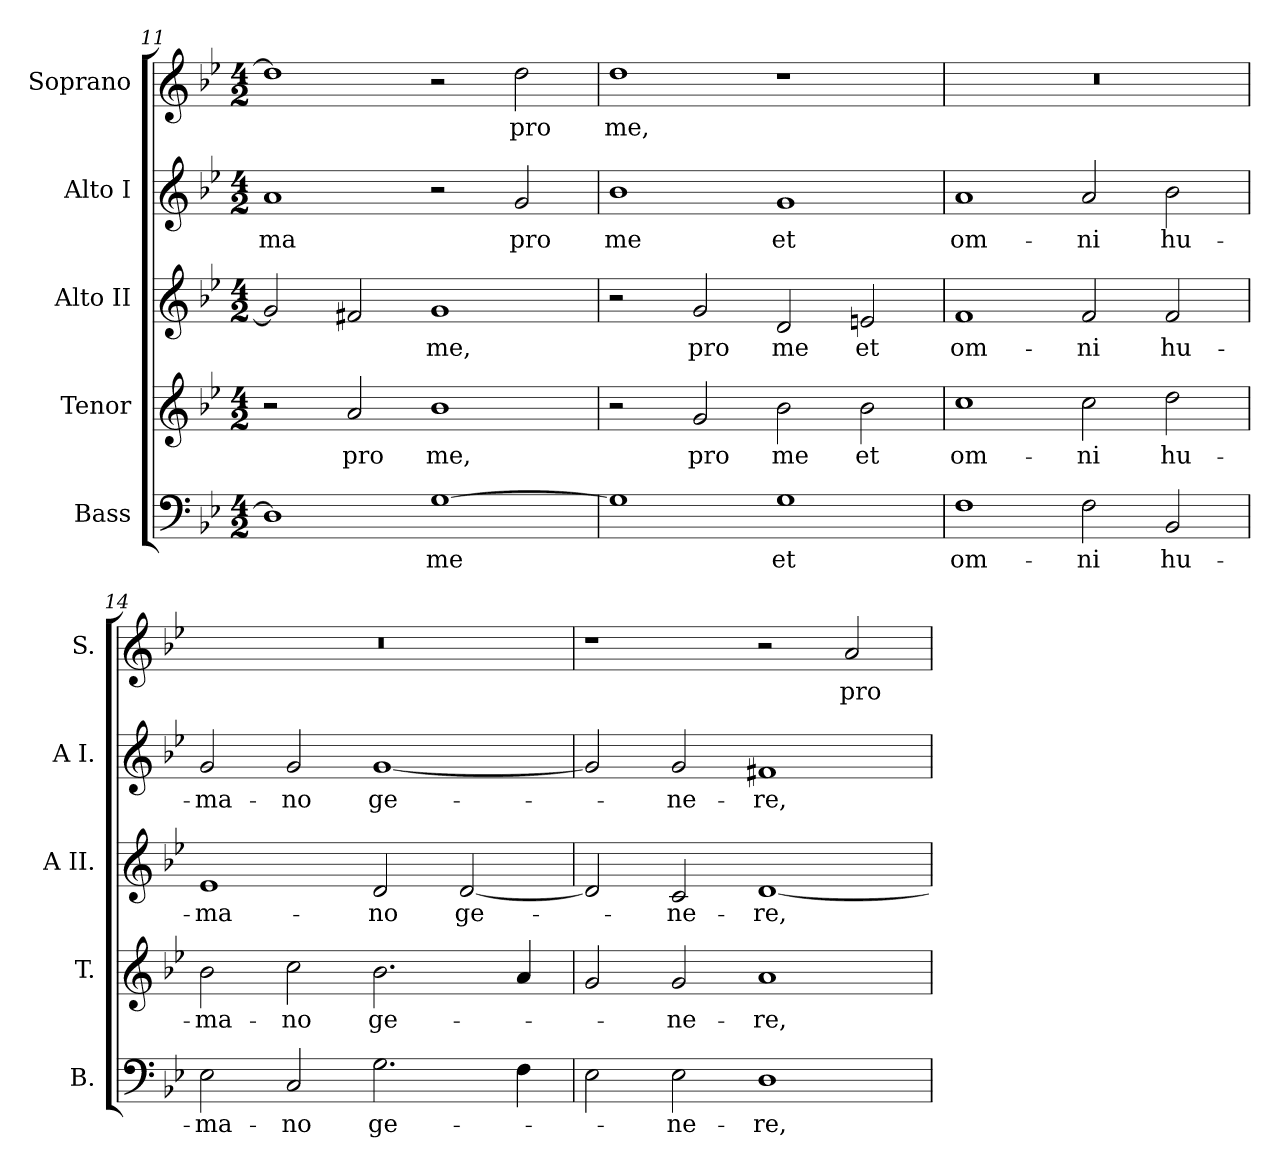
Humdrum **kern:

**kern	**text	**kern	**text	**kern	**text	**kern	**text	**kern	**text
*part5	*part5	*part4	*part4	*part3	*part3	*part2	*part2	*part1	*part1
*staff5	*staff5	*staff4	*staff4	*staff3	*staff3	*staff2	*staff2	*staff1	*staff1
*I"Bass	*	*I"Tenor	*	*I"Alto II	*	*I"Alto I	*	*I"Soprano	*
*I'B.	*	*I'T.	*	*I'A II.	*	*I'A I.	*	*I'S.	*
*clefF4	*	*clefG2	*	*clefG2	*	*clefG2	*	*clefG2	*
*	*	*ITrd7c12	*	*	*	*	*	*	*
*k[b-e-]	*	*k[b-e-]	*	*k[b-e-]	*	*k[b-e-]	*	*k[b-e-]	*
*B-:	*	*B-:	*	*B-:	*	*B-:	*	*B-:	*
*M4/2	*	*M4/2	*	*M4/2	*	*M4/2	*	*M4/2	*
=11	=11	=11	=11	=11	=11	=11	=11	=11	=11
!	!	!	!	!	!	!	!LO:LY:b:color=#000000	!	!
1Di]	.	2r	.	2gi/]	.	1ai	-ma	1ddi]	.
!	!	!	!LO:LY:b:color=#000000	!	!	!	!	!	!
.	.	2Ai/	pro	2f#Xi/	.	.	.	.	.
!	!LO:LY:b:color=#000000	!	!	!	!	!	!	!	!
!	!	!	!LO:LY:b:color=#000000	!	!	!	!	!	!
!	!	!	!	!	!LO:LY:b:color=#000000	!	!	!	!
[>1Gi	me	1B-i	me,	1gi	me,	2r	.	2r	.
!	!	!	!	!	!	!	!LO:LY:b:color=#000000	!	!
!	!	!	!	!	!	!	!	!	!LO:LY:b:color=#000000
.	.	.	.	.	.	2gi/	pro	2ddi\	pro
=12	=12	=12	=12	=12	=12	=12	=12	=12	=12
!	!	!	!	!	!	!	!LO:LY:b:color=#000000	!	!
!	!	!	!	!	!	!	!	!	!LO:LY:b:color=#000000
1Gi]	.	2r	.	2r	.	1b-i	me	1ddi	me,
!	!	!	!LO:LY:b:color=#000000	!	!	!	!	!	!
!	!	!	!	!	!LO:LY:b:color=#000000	!	!	!	!
.	.	2Gi/	pro	2gi/	pro	.	.	.	.
!	!LO:LY:b:color=#000000	!	!	!	!	!	!	!	!
!	!	!	!LO:LY:b:color=#000000	!	!	!	!	!	!
!	!	!	!	!	!LO:LY:b:color=#000000	!	!	!	!
!	!	!	!	!	!	!	!LO:LY:b:color=#000000	!	!
1Gi	et	2B-i\	me	2di/	me	1gi	et	1r	.
!	!	!	!LO:LY:b:color=#000000	!	!	!	!	!	!
!	!	!	!	!	!LO:LY:b:color=#000000	!	!	!	!
.	.	2B-i\	et	2eni/	et	.	.	.	.
=13	=13	=13	=13	=13	=13	=13	=13	=13	=13
!	!LO:LY:b:color=#000000	!	!	!	!	!	!	!	!
!	!	!	!LO:LY:b:color=#000000	!	!	!	!	!	!
!	!	!	!	!	!LO:LY:b:color=#000000	!	!	!	!
!	!	!	!	!	!	!	!LO:LY:b:color=#000000	!LO:N:vis=1	!
1Fi	om-	1ci	om-	1fi	om-	1ai	om-	0r	.
!	!LO:LY:b:color=#000000	!	!	!	!	!	!	!	!
!	!	!	!LO:LY:b:color=#000000	!	!	!	!	!	!
!	!	!	!	!	!LO:LY:b:color=#000000	!	!	!	!
!	!	!	!	!	!	!	!LO:LY:b:color=#000000	!	!
2Fi\	-ni	2ci\	-ni	2fi/	-ni	2ai/	-ni	.	.
!	!LO:LY:b:color=#000000	!	!	!	!	!	!	!	!
!	!	!	!LO:LY:b:color=#000000	!	!	!	!	!	!
!	!	!	!	!	!LO:LY:b:color=#000000	!	!	!	!
!	!	!	!	!	!	!	!LO:LY:b:color=#000000	!	!
2BB-i/	hu-	2di\	hu-	2fi/	hu-	2b-i\	hu-	.	.
=14	=14	=14	=14	=14	=14	=14	=14	=14	=14
!	!LO:LY:b:color=#000000	!	!	!	!	!	!	!	!
!	!	!	!LO:LY:b:color=#000000	!	!	!	!	!	!
!	!	!	!	!	!LO:LY:b:color=#000000	!	!	!	!
!	!	!	!	!	!	!	!LO:LY:b:color=#000000	!LO:N:vis=1	!
2E-i\	-ma-	2B-i\	-ma-	1e-i	-ma-	2gi/	-ma-	0r	.
!	!LO:LY:b:color=#000000	!	!	!	!	!	!	!	!
!	!	!	!LO:LY:b:color=#000000	!	!	!	!	!	!
!	!	!	!	!	!	!	!LO:LY:b:color=#000000	!	!
2Ci/	-no	2ci\	-no	.	.	2gi/	-no	.	.
!	!LO:LY:b:color=#000000	!	!	!	!	!	!	!	!
!	!	!	!LO:LY:b:color=#000000	!	!	!	!	!	!
!	!	!	!	!	!LO:LY:b:color=#000000	!	!	!	!
!	!	!	!	!	!	!	!LO:LY:b:color=#000000	!	!
2.Gi\	ge-	2.B-i\	ge-	2di/	-no	[<1gi	ge-	.	.
!	!	!	!	!	!LO:LY:b:color=#000000	!	!	!	!
.	.	.	.	[<2di/	ge-	.	.	.	.
4Fi\	.	4Ai/	.	.	.	.	.	.	.
!!LO:LB:g=z
=15	=15	=15	=15	=15	=15	=15	=15	=15	=15
2E-i\	.	2Gi/	.	2di/]	.	2gi/]	.	1r	.
!	!LO:LY:b:color=#000000	!	!	!	!	!	!	!	!
!	!	!	!LO:LY:b:color=#000000	!	!	!	!	!	!
!	!	!	!	!	!LO:LY:b:color=#000000	!	!	!	!
!	!	!	!	!	!	!	!LO:LY:b:color=#000000	!	!
2E-i\	-ne-	2Gi/	-ne-	2ci/	-ne-	2gi/	-ne-	.	.
!	!LO:LY:b:color=#000000	!	!	!	!	!	!	!	!
!	!	!	!LO:LY:b:color=#000000	!	!	!	!	!	!
!	!	!	!	!	!LO:LY:b:color=#000000	!	!	!	!
!	!	!	!	!	!	!	!LO:LY:b:color=#000000	!	!
1Di	-re,	1Ai	-re,	[<1di	-re,	1f#Xi	-re,	2r	.
!	!	!	!	!	!	!	!	!	!LO:LY:b:color=#000000
.	.	.	.	.	.	.	.	2ai/	pro
=	=	=	=	=	=	=	=	=	=
*-	*-	*-	*-	*-	*-	*-	*-	*-	*-
